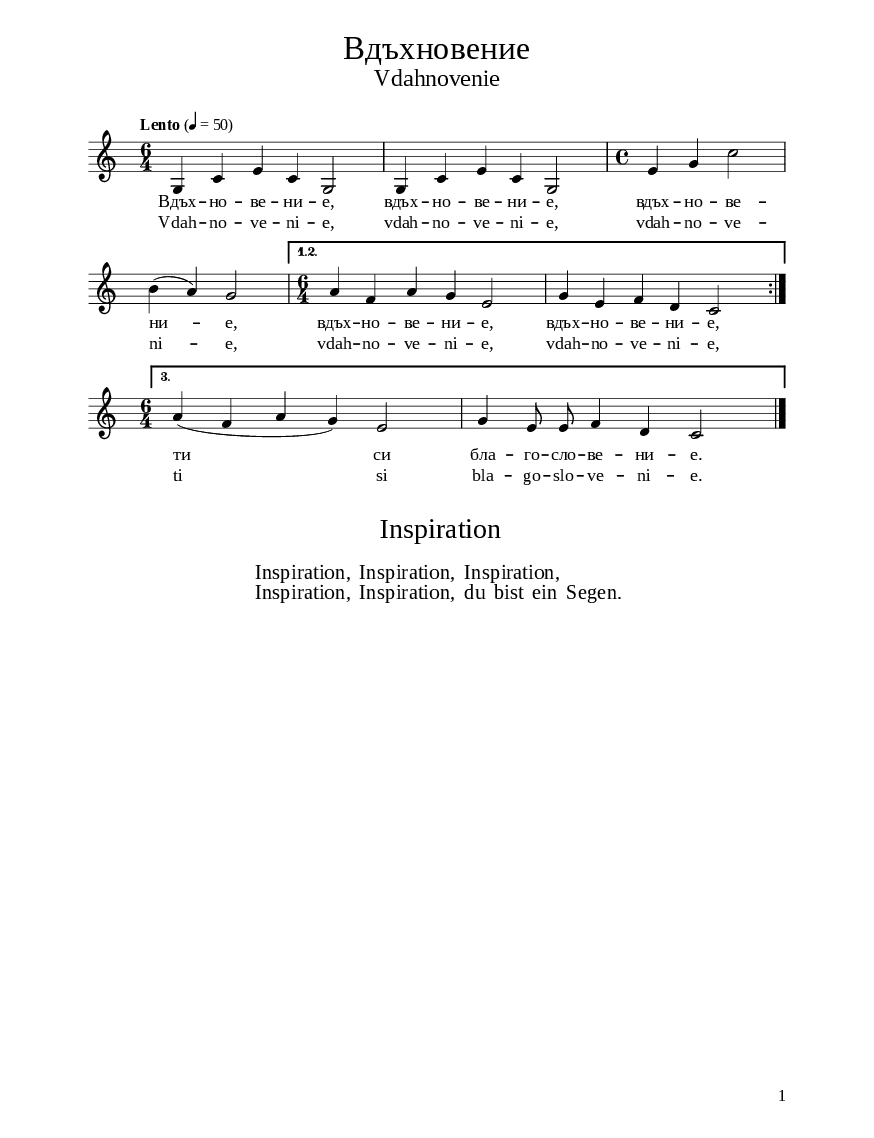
\version "2.24.1"

% include paper part and global functions
\include "include/globals.ily"

\bookpart {
  \label #'ref095
  \tocItem \markup "Вдъхновение – Vdahnovenie "
  \include "include/bookpart-paper.ily"
  \score {
    \include "include/score-layout.ily"


    \new Voice \absolute  {
      \clef treble
      \key c \major
      \time 6/4
      \tempoFunc "Lento" 4 "50"
      \autoBeamOff
      \repeat volta 3 {
        g4 c' e' c' g2 | g4 c' e' c' g2 | \time 4/4  e'4 g' c''2 \break |

        b'4 ( a' ) g'2 | \time 6/4
      } \alternative {
        { a'4 f' a' g' e'2 | g'4 e' f' d' c'2 | \break }
        {
          \once \override Score.TimeSignature.break-visibility = ##(#f #f #t)
          \time 6/4 a'4 ( f' a' g' ) e'2 |  g'4 e'8 e' f'4 d' c'2
        }
      }
      \bar "|."
    }

    \addlyrics {
      Вдъх -- но -- ве -- ни -- е,
      вдъх -- но -- ве -- ни -- е,
      вдъх -- но -- ве -- ни -- е, вдъх -- но -- ве -- ни -- е,
      вдъх -- но -- ве -- ни -- е, ти си бла -- го --
      сло -- ве -- ни -- е.

    }

    \addlyrics {
      Vdah -- no -- ve -- ni -- e,
      vdah -- no -- ve -- ni -- e,
      vdah -- no -- ve -- ni -- e, vdah -- no -- ve -- ni -- e,
      vdah -- no -- ve -- ni -- e, ti si bla -- go --
      slo -- ve -- ni -- e.

    }


    \header {
      title = \titleFunc "Вдъхновение" "Vdahnovenie"
    }

    \midi{}

  } % score

  
  

  % include foreign translation(s) of the song
  \version "2.24.1"

\markup \fill-line { \fontsize #deTitleFontSize " Inspiration" }
\markup \null
\markup \null
\markup \fontsize #deCoupletFontSize {
  \hspace #16
  \override #`(baseline-skip . ,deCoupletBaselineSkip)

  \column {    
      \line {  Inspiration, Inspiration, Inspiration,  }
      \line {  Inspiration, Inspiration, du bist ein Segen. }      
    }   
}


} % bookpart
